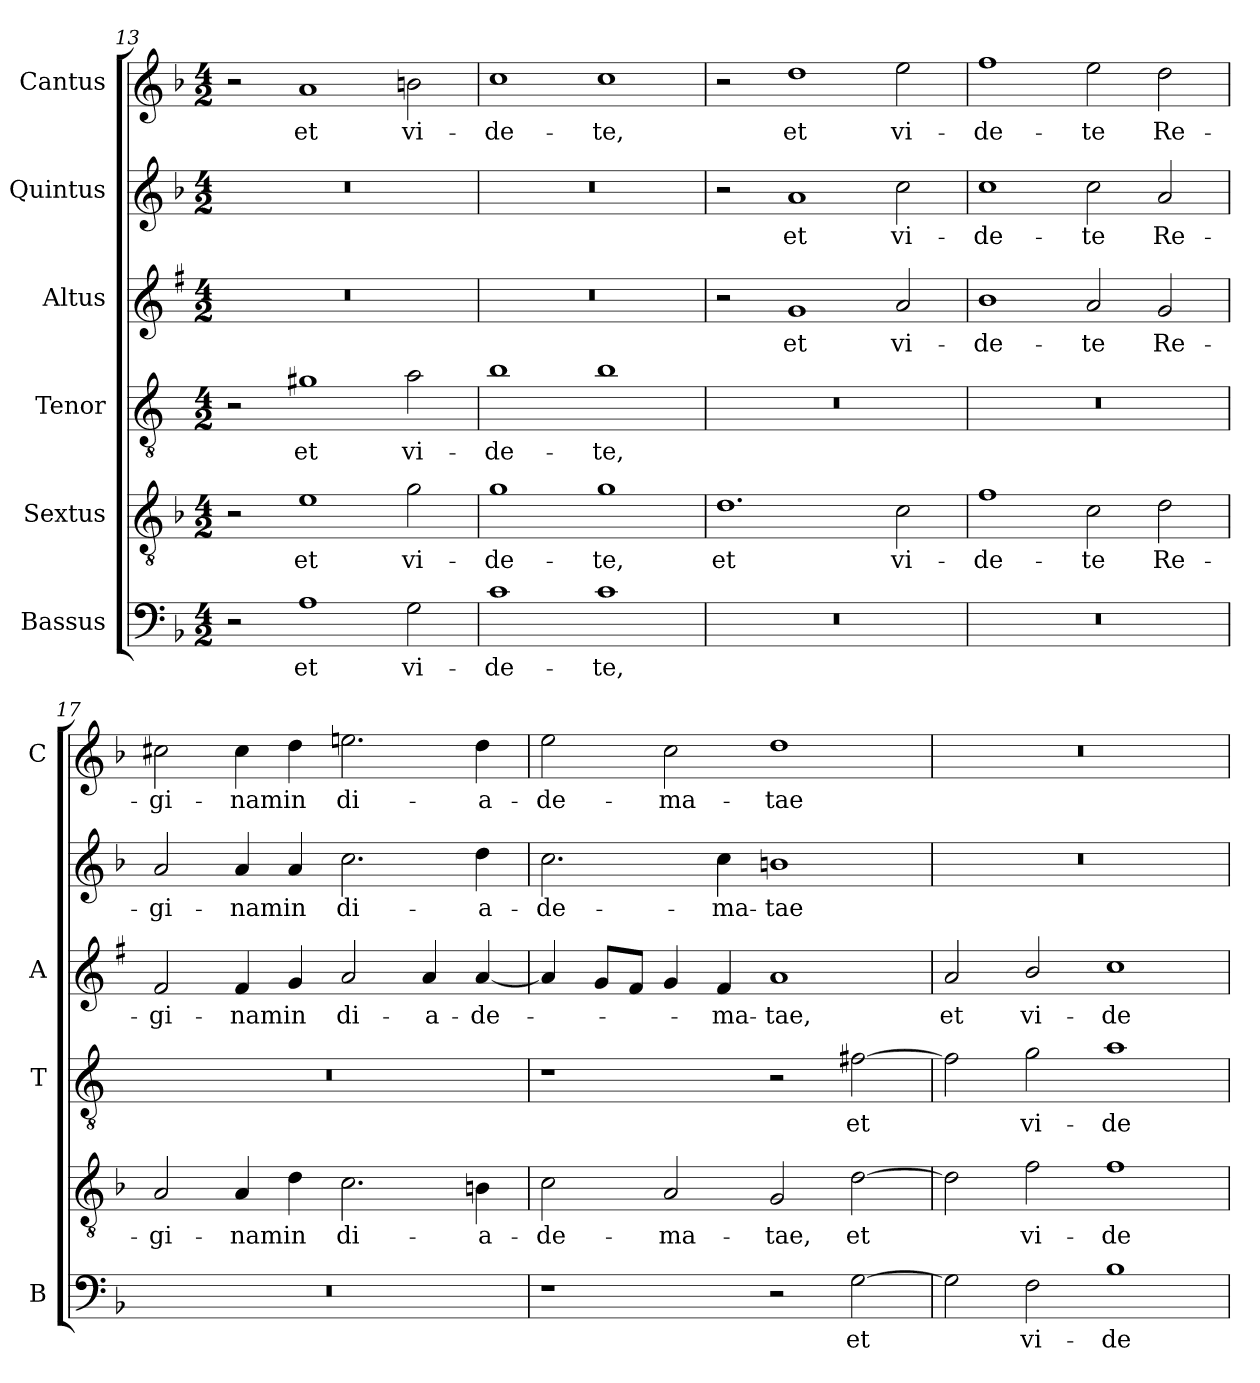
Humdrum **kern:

**kern	**text	**kern	**text	**kern	**text	**kern	**text	**kern	**text	**kern	**text
*part6	*part6	*part5	*part5	*part4	*part4	*part3	*part3	*part2	*part2	*part1	*part1
*staff6	*staff6	*staff5	*staff5	*staff4	*staff4	*staff3	*staff3	*staff2	*staff2	*staff1	*staff1
*I"Bassus	*	*I"Sextus	*	*I"Tenor	*	*I"Altus	*	*I"Quintus	*	*I"Cantus	*
*I'B	*	*	*	*I'T	*	*I'A	*	*	*	*I'C	*
*clefF4	*	*clefGv2	*	*clefGv2	*	*clefG2	*	*clefG2	*	*clefG2	*
*	*	*	*	*ITrd4c7	*	*ITrd1c2	*	*	*	*	*
*k[b-]	*	*k[b-]	*	*k[b-]	*	*k[b-]	*	*k[b-]	*	*k[b-]	*
*F:	*	*F:	*	*F:	*	*F:	*	*F:	*	*F:	*
*M4/2	*	*M4/2	*	*M4/2	*	*M4/2	*	*M4/2	*	*M4/2	*
=13	=13	=13	=13	=13	=13	=13	=13	=13	=13	=13	=13
2r	.	2r	.	2r	.	0r	.	0r	.	2r	.
!	!LO:LY:b	!	!LO:LY:b	!	!LO:LY:b	!	!	!	!	!	!LO:LY:b
1A	et	1e	et	1c#X	et	.	.	.	.	1a	et
!	!LO:LY:b	!	!LO:LY:b	!	!LO:LY:b	!	!	!	!	!	!LO:LY:b
2G\	vi-	2g\	vi-	2d\	vi-	.	.	.	.	2bn\	vi-
=14	=14	=14	=14	=14	=14	=14	=14	=14	=14	=14	=14
!	!LO:LY:b	!	!LO:LY:b	!	!LO:LY:b	!	!	!	!	!	!LO:LY:b
1c	-de-	1g	-de-	1e	-de-	0r	.	0r	.	1cc	-de-
!	!LO:LY:b	!	!LO:LY:b	!	!LO:LY:b	!	!	!	!	!	!LO:LY:b
1c	-te,	1g	-te,	1e	-te,	.	.	.	.	1cc	-te,
=15	=15	=15	=15	=15	=15	=15	=15	=15	=15	=15	=15
!	!	!	!LO:LY:b	!	!	!	!	!	!	!	!
0r	.	1.d	et	0r	.	2r	.	2r	.	2r	.
!	!	!	!	!	!	!	!LO:LY:b	!	!LO:LY:b	!	!LO:LY:b
.	.	.	.	.	.	1f	et	1a	et	1dd	et
!	!	!	!LO:LY:b	!	!	!	!LO:LY:b	!	!LO:LY:b	!	!LO:LY:b
.	.	2c\	vi-	.	.	2g/	vi-	2cc\	vi-	2ee\	vi-
=16	=16	=16	=16	=16	=16	=16	=16	=16	=16	=16	=16
!	!	!	!LO:LY:b	!	!	!	!LO:LY:b	!	!LO:LY:b	!	!LO:LY:b
0r	.	1f	-de-	0r	.	1a	-de-	1cc	-de-	1ff	-de-
!	!	!	!LO:LY:b	!	!	!	!LO:LY:b	!	!LO:LY:b	!	!LO:LY:b
.	.	2c\	-te	.	.	2g/	-te	2cc\	-te	2ee\	-te
!	!	!	!LO:LY:b	!	!	!	!LO:LY:b	!	!LO:LY:b	!	!LO:LY:b
.	.	2d\	Re-	.	.	2f/	Re-	2a/	Re-	2dd\	Re-
!!LO:LB:g=z
=17	=17	=17	=17	=17	=17	=17	=17	=17	=17	=17	=17
!	!	!	!LO:LY:b	!	!	!	!LO:LY:b	!	!LO:LY:b	!	!LO:LY:b
0r	.	2A/	-gi-	0r	.	2e/	-gi-	2a/	-gi-	2cc#X\	-gi-
!	!	!	!LO:LY:b	!	!	!	!LO:LY:b	!	!LO:LY:b	!	!LO:LY:b
.	.	4A/	-nam	.	.	4e/	-nam	4a/	-nam	4cc#\	-nam
!	!	!	!LO:LY:b	!	!	!	!LO:LY:b	!	!LO:LY:b	!	!LO:LY:b
.	.	4d\	in	.	.	4f/	in	4a/	in	4dd\	in
!	!	!	!LO:LY:b	!	!	!	!LO:LY:b	!	!LO:LY:b	!	!LO:LY:b
.	.	2.c\	di-	.	.	2g/	di-	2.cc\	di-	2.eeni\	di-
!	!	!	!	!	!	!	!LO:LY:b	!	!	!	!
.	.	.	.	.	.	4g/	-a-	.	.	.	.
!	!	!	!LO:LY:b	!	!	!	!LO:LY:b	!	!LO:LY:b	!	!LO:LY:b
.	.	4Bn\	-a-	.	.	[4g/	-de-	4dd\	-a-	4dd\	-a-
=18	=18	=18	=18	=18	=18	=18	=18	=18	=18	=18	=18
!	!	!	!LO:LY:b	!	!	!	!	!	!LO:LY:b	!	!LO:LY:b
1r	.	2c\	-de-	1r	.	4g/]	.	2.cc\	-de-	2ee\	-de-
.	.	.	.	.	.	8f/L	.	.	.	.	.
.	.	.	.	.	.	8e/J	.	.	.	.	.
!	!	!	!LO:LY:b	!	!	!	!	!	!	!	!LO:LY:b
.	.	2A/	-ma-	.	.	4f/	.	.	.	2cc\	-ma-
!	!	!	!	!	!	!	!LO:LY:b	!	!LO:LY:b	!	!
.	.	.	.	.	.	4e/	-ma-	4cc\	-ma-	.	.
!	!	!	!LO:LY:b	!	!	!	!LO:LY:b	!	!LO:LY:b	!	!LO:LY:b
2r	.	2G/	-tae,	2r	.	1g	-tae,	1bn	-tae	1dd	-tae
!	!LO:LY:b	!	!LO:LY:b	!	!LO:LY:b	!	!	!	!	!	!
[2G\	et	[2d\	et	[2Bn\	et	.	.	.	.	.	.
=19	=19	=19	=19	=19	=19	=19	=19	=19	=19	=19	=19
!	!	!	!	!	!	!	!LO:LY:b	!	!	!	!
2G\]	.	2d\]	.	2B\]	.	2g/	et	0r	.	0r	.
!	!LO:LY:b	!	!LO:LY:b	!	!LO:LY:b	!	!LO:LY:b	!	!	!	!
2F\	vi-	2f\	vi-	2c\	vi-	2a/	vi-	.	.	.	.
!	!LO:LY:b	!	!LO:LY:b	!	!LO:LY:b	!	!LO:LY:b	!	!	!	!
1B-	-de-	1f	-de-	1d	-de-	1b-	-de-	.	.	.	.
=	=	=	=	=	=	=	=	=	=	=	=
*-	*-	*-	*-	*-	*-	*-	*-	*-	*-	*-	*-
